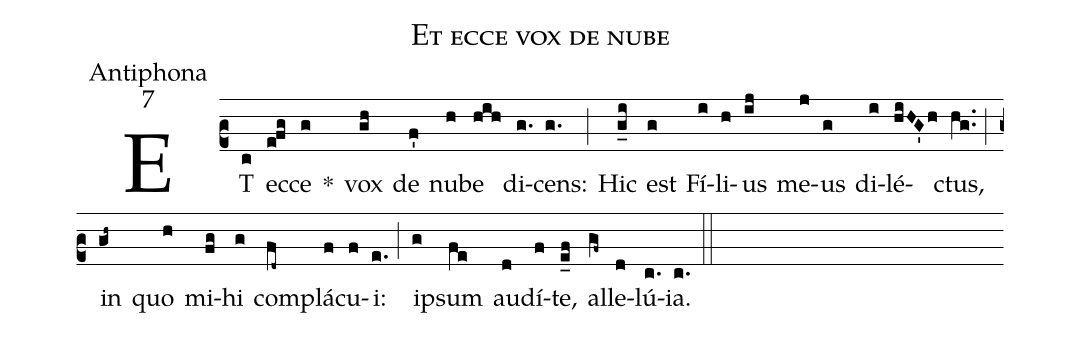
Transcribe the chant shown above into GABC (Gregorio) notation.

name:Et ecce vox de nube;
office-part:Antiphona;
mode:7;
%%
(c2) ET(c) ec(e!fg)ce(g) *() vox(gh) de(f') nu(h)be(hih) di(g.)cens:(g.) (;) Hic(g_i) est(g) Fí(i)li(h)us(ij) me(j)us(g) di(i)lé(hiHG'h)ctus,(hg..) (;) in(gh~) quo(h) mi(fg)hi(g) com(fd~)plá(f)cu(f)i:(e.) (;) i(g)psum(fe) au(d)dí(f)te,(e_f) al(gf~)le(d)lú(c.)ia.(c.) (::)
